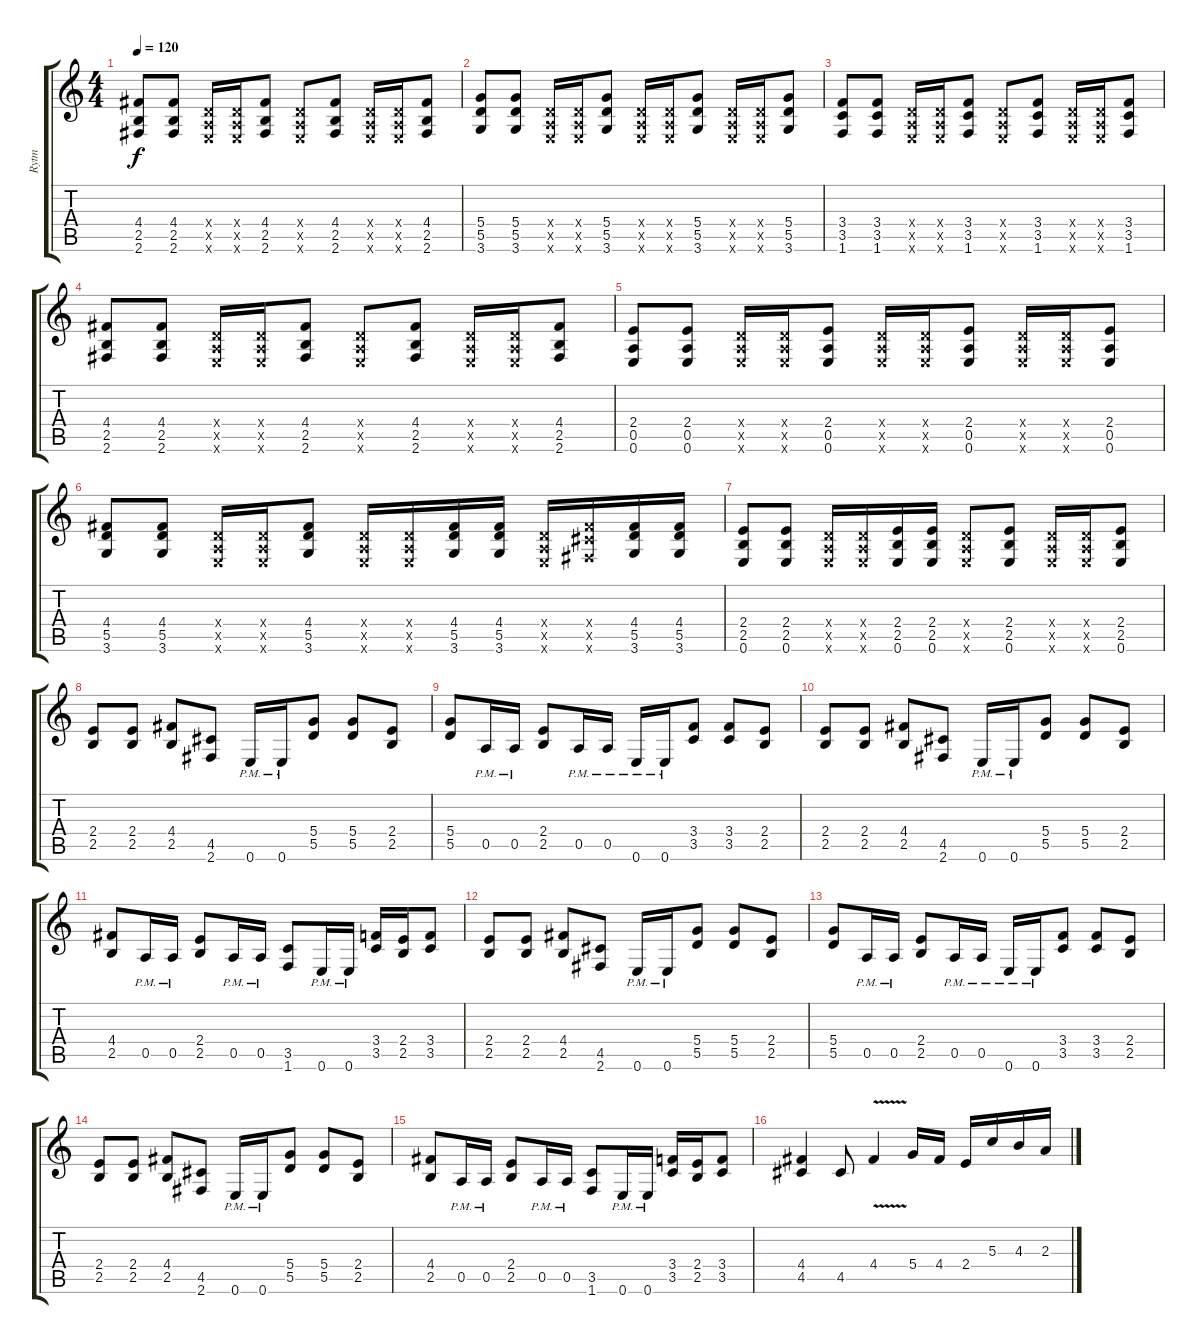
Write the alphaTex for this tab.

\track ("Rytm" "Rytm") {instrument distortionguitar}
\staff {score tabs}
\tuning (E4 B3 G3 D3 A2 E2) {hide}
\ts (4 4)
\tempo 120
\clef g2
\ks c
(4.4 2.5 2.6).8{dy f} (4.4 2.5 2.6).8 (0.4{x} 0.5{x} 0.6{x}).16 (0.4{x} 0.5{x} 0.6{x}).16 (4.4 2.5 2.6).8 (0.4{x} 0.5{x} 0.6{x}).8 (4.4 2.5 2.6).8 (0.4{x} 0.5{x} 0.6{x}).16 (0.4{x} 0.5{x} 0.6{x}).16 (4.4 2.5 2.6).8 |
(5.4 5.5 3.6).8 (5.4 5.5 3.6).8 (0.4{x} 0.5{x} 0.6{x}).16 (0.4{x} 0.5{x} 0.6{x}).16 (5.4 5.5 3.6).8 (0.4{x} 0.5{x} 0.6{x}).16 (0.4{x} 0.5{x} 0.6{x}).16 (5.4 5.5 3.6).8 (0.4{x} 0.5{x} 0.6{x}).16 (0.4{x} 0.5{x} 0.6{x}).16 (5.4 5.5 3.6).8 |
(3.4 3.5 1.6).8 (3.4 3.5 1.6).8 (0.4{x} 0.5{x} 0.6{x}).16 (0.4{x} 0.5{x} 0.6{x}).16 (3.4 3.5 1.6).8 (0.4{x} 0.5{x} 0.6{x}).8 (3.4 3.5 1.6).8 (0.4{x} 0.5{x} 0.6{x}).16 (0.4{x} 0.5{x} 0.6{x}).16 (3.4 3.5 1.6).8 |
(4.4 2.5 2.6).8 (4.4 2.5 2.6).8 (0.4{x} 0.5{x} 0.6{x}).16 (0.4{x} 0.5{x} 0.6{x}).16 (4.4 2.5 2.6).8 (0.4{x} 0.5{x} 0.6{x}).8 (4.4 2.5 2.6).8 (0.4{x} 0.5{x} 0.6{x}).16 (0.4{x} 0.5{x} 0.6{x}).16 (4.4 2.5 2.6).8 |
(2.4 0.5 0.6).8 (2.4 0.5 0.6).8 (0.4{x} 0.5{x} 0.6{x}).16 (0.4{x} 0.5{x} 0.6{x}).16 (2.4 0.5 0.6).8 (0.4{x} 0.5{x} 0.6{x}).16 (0.4{x} 0.5{x} 0.6{x}).16 (2.4 0.5 0.6).8 (0.4{x} 0.5{x} 0.6{x}).16 (0.4{x} 0.5{x} 0.6{x}).16 (2.4 0.5 0.6).8 |
(4.4 5.5 3.6).8 (4.4 5.5 3.6).8 (0.4{x} 0.5{x} 0.6{x}).16 (0.4{x} 0.5{x} 0.6{x}).16 (4.4 5.5 3.6).8 (0.4{x} 0.5{x} 0.6{x}).16 (0.4{x} 0.5{x} 0.6{x}).16 (4.4 5.5 3.6).16 (4.4 5.5 3.6).16 (0.4{x} 0.5{x} 0.6{x}).16 (4.4{x} 4.5{x} 2.6{x}).16 (4.4 5.5 3.6).16 (4.4 5.5 3.6).16 |
(2.4 2.5 0.6).8 (2.4 2.5 0.6).8 (0.4{x} 0.5{x} 0.6{x}).16 (0.4{x} 0.5{x} 0.6{x}).16 (2.4 2.5 0.6).16 (2.4 2.5 0.6).16 (0.4{x} 0.5{x} 0.6{x}).8 (2.4 2.5 0.6).8 (0.4{x} 0.5{x} 0.6{x}).16 (0.4{x} 0.5{x} 0.6{x}).16 (2.4 2.5 0.6).8 |
(2.4 2.5).8 (2.4 2.5).8 (4.4 2.5).8 (4.5 2.6).8 0.6{pm}.16 0.6{pm}.16 (5.4 5.5).8 (5.4 5.5).8 (2.4 2.5).8 |
(5.4 5.5).8 0.5{pm}.16 0.5{pm}.16 (2.4 2.5).8 0.5{pm}.16 0.5{pm}.16 0.6{pm}.16 0.6{pm}.16 (3.4 3.5).8 (3.4 3.5).8 (2.4 2.5).8 |
(2.4 2.5).8 (2.4 2.5).8 (4.4 2.5).8 (4.5 2.6).8 0.6{pm}.16 0.6{pm}.16 (5.4 5.5).8 (5.4 5.5).8 (2.4 2.5).8 |
(4.4 2.5).8 0.5{pm}.16 0.5{pm}.16 (2.4 2.5).8 0.5{pm}.16 0.5{pm}.16 (3.5 1.6).8 0.6{pm}.16 0.6{pm}.16 (3.4 3.5).16 (2.4 2.5).16 (3.4 3.5).8 |
(2.4 2.5).8 (2.4 2.5).8 (4.4 2.5).8 (4.5 2.6).8 0.6{pm}.16 0.6{pm}.16 (5.4 5.5).8 (5.4 5.5).8 (2.4 2.5).8 |
(5.4 5.5).8 0.5{pm}.16 0.5{pm}.16 (2.4 2.5).8 0.5{pm}.16 0.5{pm}.16 0.6{pm}.16 0.6{pm}.16 (3.4 3.5).8 (3.4 3.5).8 (2.4 2.5).8 |
(2.4 2.5).8 (2.4 2.5).8 (4.4 2.5).8 (4.5 2.6).8 0.6{pm}.16 0.6{pm}.16 (5.4 5.5).8 (5.4 5.5).8 (2.4 2.5).8 |
(4.4 2.5).8 0.5{pm}.16 0.5{pm}.16 (2.4 2.5).8 0.5{pm}.16 0.5{pm}.16 (3.5 1.6).8 0.6{pm}.16 0.6{pm}.16 (3.4 3.5).16 (2.4 2.5).16 (3.4 3.5).8 |
(4.4 4.5).4 4.5.8 4.4{v}.4 5.4.16 4.4.16 2.4.16 5.3.16 4.3.16 2.3.16
